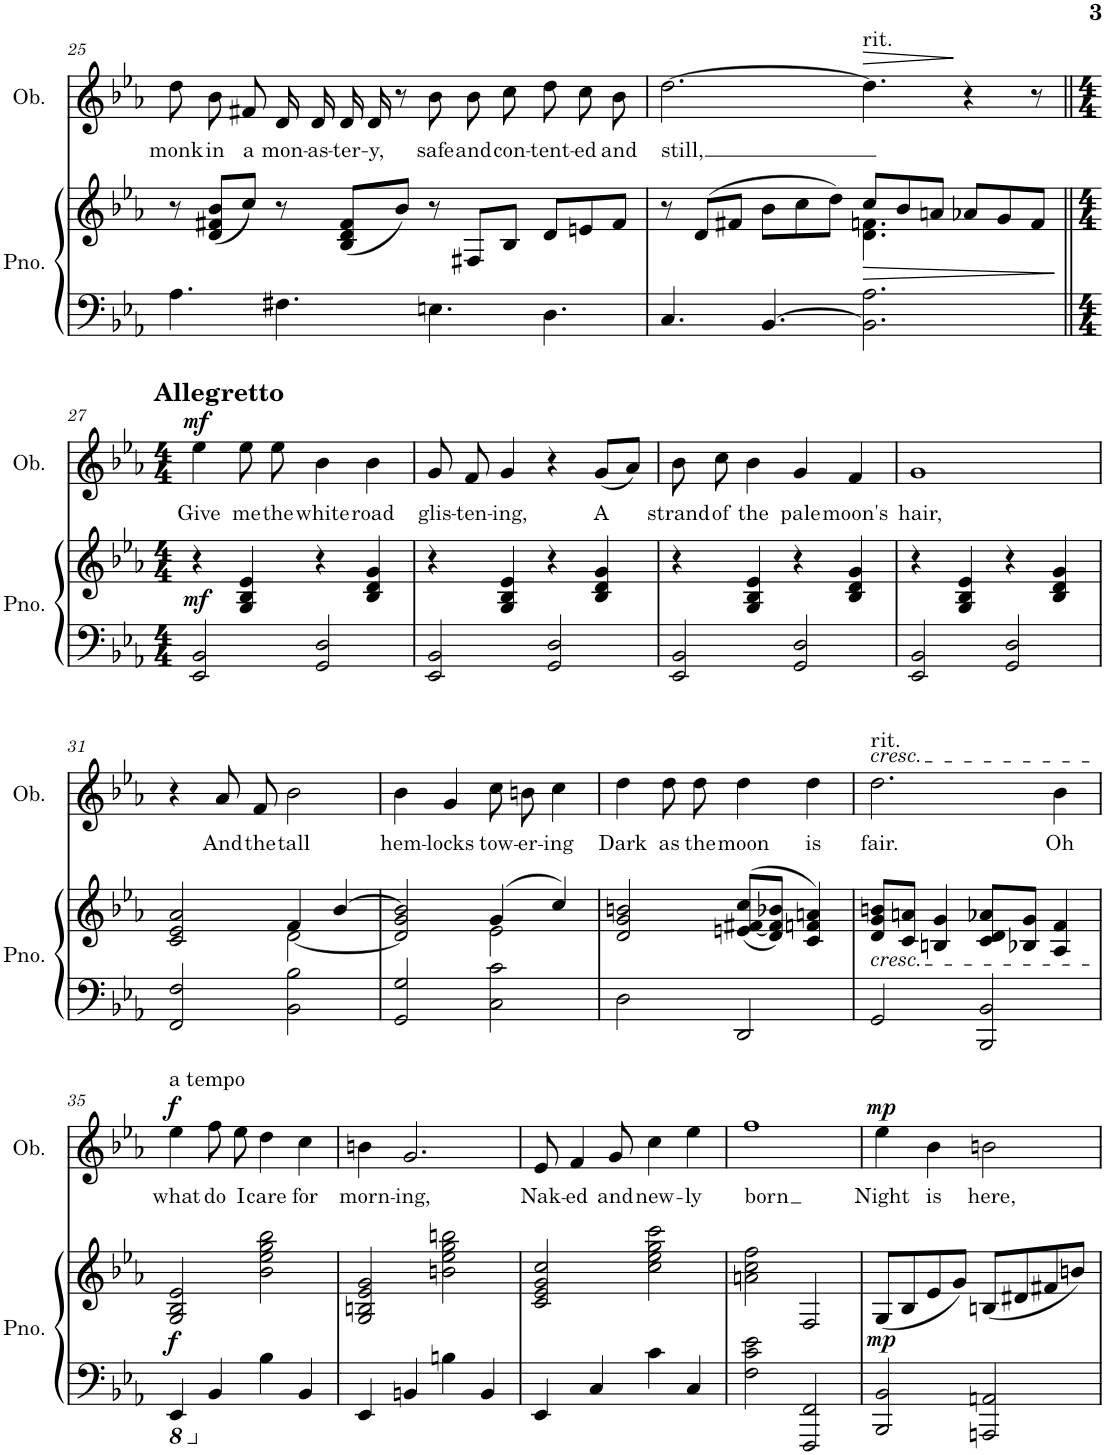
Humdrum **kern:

**kern	**kern	**dynam	**kern	**text	**dynam
*part2	*part2	*part2	*part1	*part1	*part1
*staff3	*staff2	*staff2/3	*staff1	*staff1	*staff1
*I"Piano	*	*	*I"Oboe	*	*
*I'Pno.	*	*	*I'Ob.	*	*
!!LO:PB:g=z
*clefF4	*clefG2	*	*clefG2	*	*
*k[b-e-a-]	*k[b-e-a-]	*	*k[b-e-a-]	*	*
*M12/8	*M12/8	*	*M12/8	*	*
=25	=25	=25	=25	=25	=25
!	!	!	!	!LO:LY:b	!
4.A-\	8r	.	8dd\	monk	.
!	!	!	!	!LO:LY:b	!
.	(8d/ 8f#X/ 8b-/L	.	8b-\	in	.
!	!	!	!	!LO:LY:b	!
.	8cc/J)	.	8f#X/	a	.
!	!	!	!	!LO:LY:b	!
4.F#X\	8r	.	16d/	mon-	.
!	!	!	!	!LO:LY:b	!
.	.	.	16d/	-as-	.
!	!	!	!	!LO:LY:b	!
.	(8B-/ 8d/ 8f#/L	.	16d/	-ter-	.
!	!	!	!	!LO:LY:b	!
.	.	.	16d/	-y,	.
.	8b-/J)	.	8r	.	.
!	!	!	!	!LO:LY:b	!
4.En\	8r	.	8b-\	safe	.
!	!	!	!	!LO:LY:b	!
.	8F#X/L	.	8b-\	and	.
!	!	!	!	!LO:LY:b	!
.	8B-/J	.	8cc\	con-	.
!	!	!	!	!LO:LY:b	!
4.D\	8d/L	.	8dd\	-tent-	.
!	!	!	!	!LO:LY:b	!
.	8en/	.	8cc\	-ed	.
!	!	!	!	!LO:LY:b	!
.	8f#/J	.	8b-\	and	.
=26	=26	=26	=26	=26	=26
*	*^	*	*	*	*
!	!	!	!	!	!LO:LY:b	!
4.C/	8r	2.ryy	.	[2.dd\	still,	.
.	(8d/L	.	.	.	.	.
.	8f#X/J	.	.	.	.	.
[4.BB-/	8b-\L	.	.	.	.	.
.	8cc\	.	.	.	.	.
.	8dd\J)	.	.	.	.	.
!	!	!	!	!LO:TX:a:t=rit.	!	!
!	!	!	!LO:HP:b	!	!	!LO:HP:b
2.BB-\] 2.A-\	8cc/L	4.d\ 4.fn\	>	4.dd\]	.	>
.	8b-/	.	.	.	.	.
.	8an/J	.	.	.	.	.
.	8a-X/L	4.ryy	.	4r	.	]
.	8g/	.	.	.	.	.
.	8f/J	.	.	8r	.	.
*	*v	*v	*	*	*	*
.	.	]	.	.	.
!!LO:LB:g=z
=27||	=27||	=27||	=27||	=27||	=27||
*M4/4	*M4/4	*	*M4/4	*	*
!	!	!	!LO:TX:a:B:t=Allegretto	!	!
!	!	!LO:DY:b	!	!LO:LY:b	!LO:DY:a
2EE-/ 2BB-/	4r	mf	4ee-\	Give	mf
!	!	!	!	!LO:LY:b	!
.	4G/ 4B-/ 4e-/	.	8ee-\	me	.
!	!	!	!	!LO:LY:b	!
.	.	.	8ee-\	the	.
!	!	!	!	!LO:LY:b	!
2GG/ 2D/	4r	.	4b-\	white	.
!	!	!	!	!LO:LY:b	!
.	4B-/ 4d/ 4g/	.	4b-\	road	.
=28	=28	=28	=28	=28	=28
!	!	!	!	!LO:LY:b	!
2EE-/ 2BB-/	4r	.	8g/	glis-	.
!	!	!	!	!LO:LY:b	!
.	.	.	8f/	-ten-	.
!	!	!	!	!LO:LY:b	!
.	4G/ 4B-/ 4e-/	.	4g/	-ing,	.
2GG/ 2D/	4r	.	4r	.	.
!	!	!	!	!LO:LY:b	!
.	4B-/ 4d/ 4g/	.	(8g/L	A	.
.	.	.	8a-/J)	.	.
=29	=29	=29	=29	=29	=29
!	!	!	!	!LO:LY:b	!
2EE-/ 2BB-/	4r	.	8b-\	strand	.
!	!	!	!	!LO:LY:b	!
.	.	.	8cc\	of	.
!	!	!	!	!LO:LY:b	!
.	4G/ 4B-/ 4e-/	.	4b-\	the	.
!	!	!	!	!LO:LY:b	!
2GG/ 2D/	4r	.	4g/	pale	.
!	!	!	!	!LO:LY:b	!
.	4B-/ 4d/ 4g/	.	4f/	moon's	.
=30	=30	=30	=30	=30	=30
!	!	!	!	!LO:LY:b	!
2EE-/ 2BB-/	4r	.	1g	hair,	.
.	4G/ 4B-/ 4e-/	.	.	.	.
2GG/ 2D/	4r	.	.	.	.
.	4B-/ 4d/ 4g/	.	.	.	.
!!LO:LB:g=z
=31	=31	=31	=31	=31	=31
*	*^	*	*	*	*
2FF/ 2F/	2c/ 2e-/ 2a-/	2ryy	.	4r	.	.
!	!	!	!	!	!LO:LY:b	!
.	.	.	.	8a-/	And	.
!	!	!	!	!	!LO:LY:b	!
.	.	.	.	8f/	the	.
!	!	!	!	!	!LO:LY:b	!
2BB-\ 2B-\	4f/	[2d\	.	2b-\	tall	.
.	[4b-/	.	.	.	.	.
=32	=32	=32	=32	=32	=32	=32
!	!	!	!	!	!LO:LY:b	!
2GG/ 2G/	2d/] 2g/ 2b-/]	2ryy	.	4b-\	hem-	.
!	!	!	!	!	!LO:LY:b	!
.	.	.	.	4g/	-locks	.
!	!	!	!	!	!LO:LY:b	!
2C\ 2c\	(4g/	2e-\	.	8cc\	tow-	.
!	!	!	!	!	!LO:LY:b	!
.	.	.	.	8bn\	-er-	.
!	!	!	!	!	!LO:LY:b	!
.	4cc/)	.	.	4cc\	-ing	.
*	*v	*v	*	*	*	*
=33	=33	=33	=33	=33	=33
!	!	!	!	!LO:LY:b	!
2D\	2d/ 2g/ 2bn/	.	4dd\	Dark	.
!	!	!	!	!LO:LY:b	!
.	.	.	8dd\	as	.
!	!	!	!	!LO:LY:b	!
.	.	.	8dd\	the	.
!	!	!	!	!LO:LY:b	!
2DD/	((>8en/ [8f#X/ 8cc/L	.	4dd\	moon	.
.	8d/ 8f#/] 8b-X/J)	.	.	.	.
!	!	!	!	!LO:LY:b	!
.	4c/ 4fn/ 4an/)	.	4dd\	is	.
=34	=34	=34	=34	=34	=34
!	!	!	!LO:TX:a:t=rit.	!	!
!	!	!	!LO:TX:a:i:t=cresc.	!	!
!	!LO:TX:b:i:t=cresc.	!	!	!	!
!	!	!	!	!LO:LY:b	!
2GG/	8d/ 8g/ 8bn/L	.	2.dd\	fair.	.
.	8c/ 8an/J	.	.	.	.
.	4Bn/ 4g/	.	.	.	.
2BBB-/ 2BB-/	8c/ 8d/ 8a-X/L	.	.	.	.
.	8B-X/ 8g/J	.	.	.	.
!	!	!	!	!LO:LY:b	!
.	4A-/ 4f/	.	4b-\	Oh	.
!!LO:LB:g=z
=35	=35	=35	=35	=35	=35
*8ba	*	*	*	*	*
!	!	!	!LO:TX:a:t=a tempo	!	!
!	!	!LO:DY:b	!	!LO:LY:b	!LO:DY:a
4EEE-/	2G/ 2B-/ 2e-/	f	4ee-\	what	f
*X8ba	*	*	*	*	*
!	!	!	!	!LO:LY:b	!
4BB-/	.	.	8ff\	do	.
!	!	!	!	!LO:LY:b	!
.	.	.	8ee-\	I	.
!	!	!	!	!LO:LY:b	!
4B-\	2b-\ 2ee-\ 2gg\ 2bb-\	.	4dd\	care	.
!	!	!	!	!LO:LY:b	!
4BB-/	.	.	4cc\	for	.
=36	=36	=36	=36	=36	=36
!	!	!	!	!LO:LY:b	!
4EE-/	2G/ 2Bn/ 2e-/ 2g/	.	4bn\	morn-	.
!	!	!	!	!LO:LY:b	!
4BBn/	.	.	2.g/	-ing,	.
4Bn\	2bn\ 2ee-\ 2gg\ 2bbn\	.	.	.	.
4BB/	.	.	.	.	.
=37	=37	=37	=37	=37	=37
!	!	!	!	!LO:LY:b	!
4EE-/	2c/ 2e-/ 2g/ 2cc/	.	8e-/	Nak-	.
!	!	!	!	!LO:LY:b	!
.	.	.	4f/	-ed	.
4C/	.	.	.	.	.
!	!	!	!	!LO:LY:b	!
.	.	.	8g/	and	.
!	!	!	!	!LO:LY:b	!
4c\	2cc\ 2ee-\ 2gg\ 2ccc\	.	4cc\	new-	.
!	!	!	!	!LO:LY:b	!
4C/	.	.	4ee-\	-ly	.
=38	=38	=38	=38	=38	=38
!	!	!	!	!LO:LY:b	!
2F\ 2c\ 2e-\	2an\ 2cc\ 2ff\	.	1ff	born	.
2FFF/ 2FF/	2F/	.	.	.	.
=39	=39	=39	=39	=39	=39
!	!	!LO:DY:b	!	!LO:LY:b	!LO:DY:a
2BBB-/ 2BB-/	(8G/L	mp	4ee-\	Night	mp
.	8B-/	.	.	.	.
!	!	!	!	!LO:LY:b	!
.	8e-/	.	4b-\	is	.
.	8g/J)	.	.	.	.
!	!	!	!	!LO:LY:b	!
2AAAn/ 2AAn/	(8Bn/L	.	2bn\	here,	.
.	8d#X/	.	.	.	.
.	8f#X/	.	.	.	.
.	8bn/J)	.	.	.	.
=	=	=	=	=	=
*-	*-	*-	*-	*-	*-
